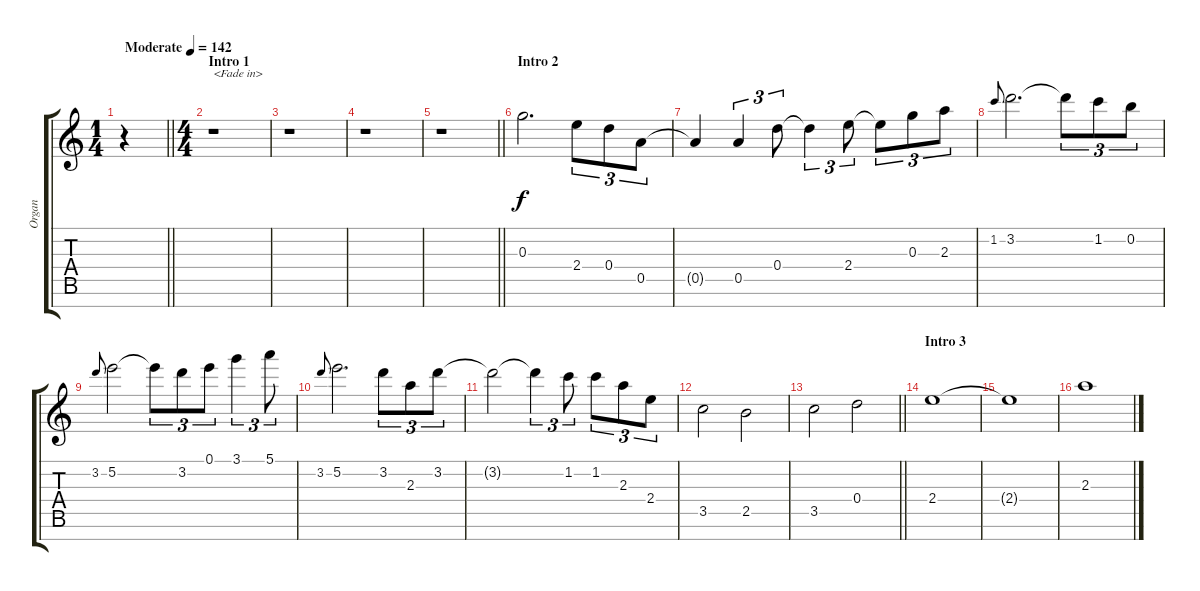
\track ("Organ" "Organ") {instrument rockorgan}
\staff {score tabs}
\tuning (E6 B5 G5 D5 A4 E4 B3) {hide}
\ts (1 4)
\tempo (142 "Moderate")
\clef g2
\barLineRight lightlight
\ks c
r.4{dy f instrument rockorgan} |
\ts (4 4)
\section ("" "Intro 1")
r.1{txt "<Fade in>"} |
r.1 |
r.1 |
\barLineRight lightlight
r.1 |
\section ("" "Intro 2")
0.3.2{d} 2.4.8{tu (3 2)} 0.4.8{tu (3 2)} 0.5.8{tu (3 2)} |
0.5{t}.4 0.5.4{tu (3 2)} 0.4.8{tu (3 2)} 0.4{t}.4{tu (3 2)} 2.4.8{tu (3 2)} 2.4{t}.8{tu (3 2)} 0.3.8{tu (3 2)} 2.3.8{tu (3 2)} |
1.2.8{gr onbeat} 3.2.2{d} 3.2{t}.8{tu (3 2)} 1.2.8{tu (3 2)} 0.2.8{tu (3 2)} |
3.2.8{gr onbeat} 5.2.2 5.2{t}.8{tu (3 2)} 3.2.8{tu (3 2)} 0.1.8{tu (3 2)} 3.1.4{tu (3 2)} 5.1.8{tu (3 2)} |
3.2.8{gr onbeat} 5.2.2{d} 3.2.8{tu (3 2)} 2.3.8{tu (3 2)} 3.2.8{tu (3 2)} |
3.2{t}.2 3.2{t}.4{tu (3 2)} 1.2.8{tu (3 2)} 1.2.8{tu (3 2)} 2.3.8{tu (3 2)} 2.4.8{tu (3 2)} |
3.5.2 2.5.2 |
\barLineRight lightlight
3.5.2 0.4.2 |
\section ("" "Intro 3")
2.4.1 |
2.4{t}.1 |
2.3.1
